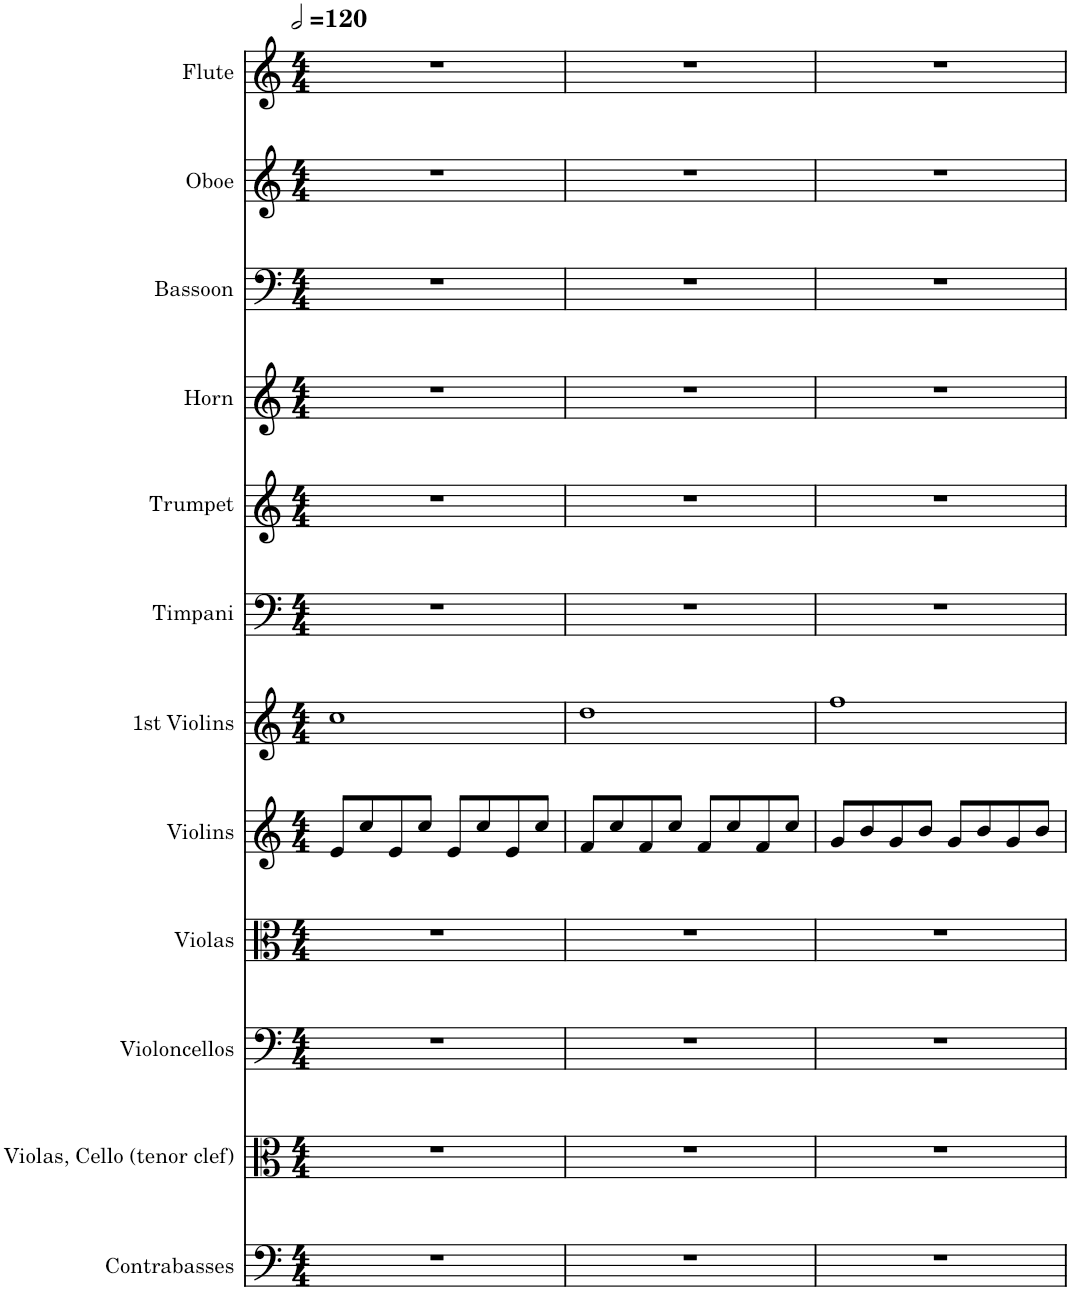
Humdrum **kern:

**kern	**kern	**kern	**kern	**kern	**kern	**kern	**kern	**kern	**kern	**kern	**kern
*part12	*part11	*part10	*part9	*part8	*part7	*part6	*part5	*part4	*part3	*part2	*part1
*staff12	*staff11	*staff10	*staff9	*staff8	*staff7	*staff6	*staff5	*staff4	*staff3	*staff2	*staff1
*I"Contrabasses	*I"Violas, Cello (tenor clef)	*I"Violoncellos	*I"Violas	*I"Violins	*I"1st Violins	*I"Timpani	*I"Trumpet	*I"Horn	*I"Bassoon	*I"Oboe	*I"Flute
*I'Cbs.	*I'Vlas.	*I'Vcs.	*I'Vlas.	*I'Vlns.	*I'1st Vlns	*I'Timp.	*I'Tpt.	*I'Hn.	*I'Bsn.	*I'Ob.	*I'Fl.
*clefF4	*clefC3	*clefF4	*clefC3	*clefG2	*clefG2	*clefF4	*clefG2	*clefG2	*clefF4	*clefG2	*clefG2
*Trd7c12	*	*	*	*	*	*	*Trd1c2	*Trd4c7	*	*	*
*k[]	*k[]	*k[]	*k[]	*k[]	*k[]	*k[]	*k[]	*k[]	*k[]	*k[]	*k[]
*M4/4	*M4/4	*M4/4	*M4/4	*M4/4	*M4/4	*M4/4	*M4/4	*M4/4	*M4/4	*M4/4	*M4/4
*MM240	*MM240	*MM240	*MM240	*MM240	*MM240	*MM240	*MM240	*MM240	*MM240	*MM240	*MM240
=1	=1	=1	=1	=1	=1	=1	=1	=1	=1	=1	=1
1r	1r	1r	1r	8e/L	1cc	1r	1r	1r	1r	1r	1r
.	.	.	.	8cc/	.	.	.	.	.	.	.
.	.	.	.	8e/	.	.	.	.	.	.	.
.	.	.	.	8cc/J	.	.	.	.	.	.	.
.	.	.	.	8e/L	.	.	.	.	.	.	.
.	.	.	.	8cc/	.	.	.	.	.	.	.
.	.	.	.	8e/	.	.	.	.	.	.	.
.	.	.	.	8cc/J	.	.	.	.	.	.	.
=2	=2	=2	=2	=2	=2	=2	=2	=2	=2	=2	=2
1r	1r	1r	1r	8f/L	1dd	1r	1r	1r	1r	1r	1r
.	.	.	.	8cc/	.	.	.	.	.	.	.
.	.	.	.	8f/	.	.	.	.	.	.	.
.	.	.	.	8cc/J	.	.	.	.	.	.	.
.	.	.	.	8f/L	.	.	.	.	.	.	.
.	.	.	.	8cc/	.	.	.	.	.	.	.
.	.	.	.	8f/	.	.	.	.	.	.	.
.	.	.	.	8cc/J	.	.	.	.	.	.	.
=3	=3	=3	=3	=3	=3	=3	=3	=3	=3	=3	=3
1r	1r	1r	1r	8g/L	1ff	1r	1r	1r	1r	1r	1r
.	.	.	.	8b/	.	.	.	.	.	.	.
.	.	.	.	8g/	.	.	.	.	.	.	.
.	.	.	.	8b/J	.	.	.	.	.	.	.
.	.	.	.	8g/L	.	.	.	.	.	.	.
.	.	.	.	8b/	.	.	.	.	.	.	.
.	.	.	.	8g/	.	.	.	.	.	.	.
.	.	.	.	8b/J	.	.	.	.	.	.	.
=	=	=	=	=	=	=	=	=	=	=	=
*-	*-	*-	*-	*-	*-	*-	*-	*-	*-	*-	*-
